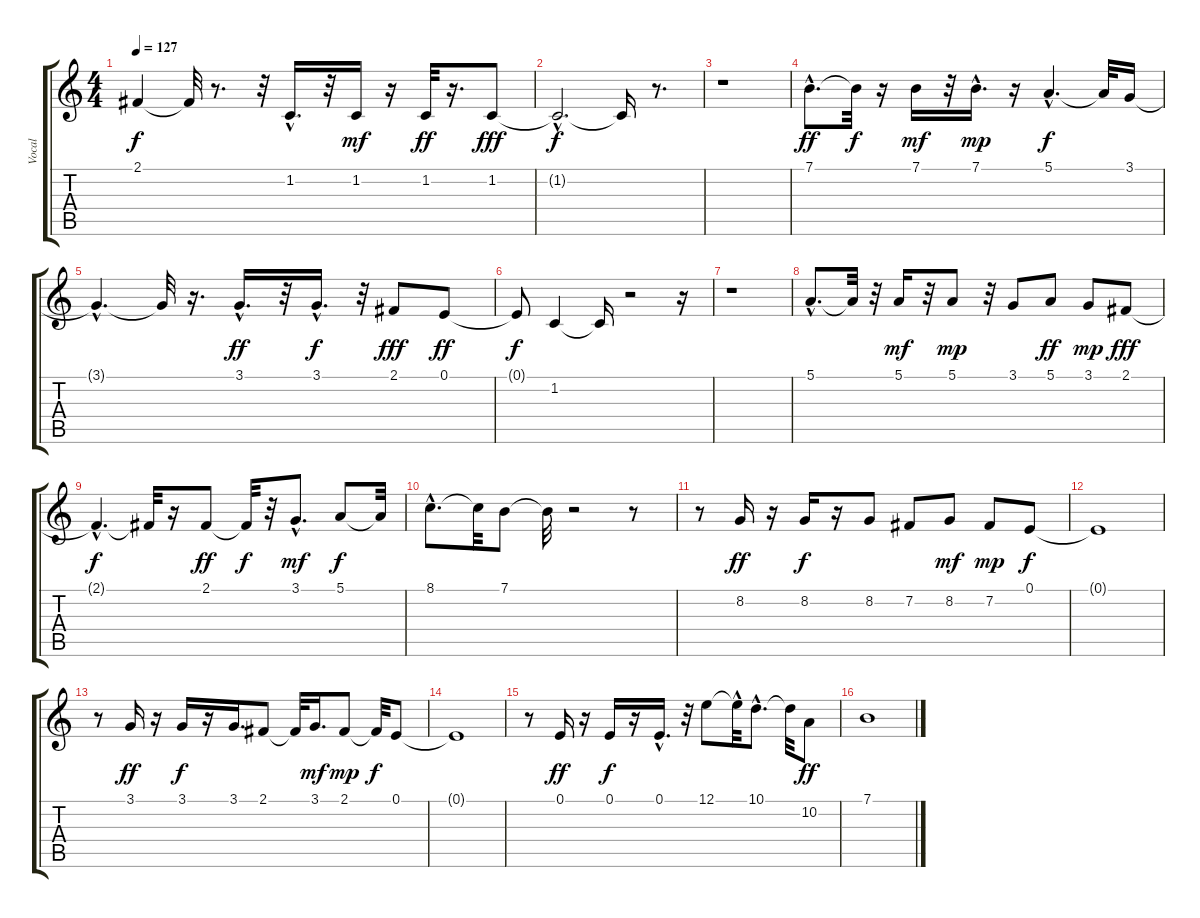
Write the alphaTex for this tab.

\track (" Vocal" " Vocal") {instrument blownbottle}
\staff {score tabs}
\tuning (E4 B3 G3 D3 A2 E2) {hide}
\ts (4 4)
\tempo 127
\clef g2
\ks c
2.1{t}.4{dy f} 2.1{t}.32 r.8{d} r.32 1.2{hac}.16{d} r.32 1.2.16{dy mf} r.16 1.2.32{dy ff} r.16{d} 1.2.8{dy fff} |
1.2{hac t}.2{d dy f} 1.2{t}.16 r.8{d} |
r.1 |
7.1{hac}.8{d dy ff} 7.1{t}.32{dy f} r.16 7.1.16{dy mf} r.32 7.1{hac}.16{d dy mp} r.16 5.1{hac}.4{d dy f} 5.1{t}.32 3.1.16 |
3.1{hac t}.4{d} 3.1{t}.32 r.16{d} 3.1{hac}.16{d dy ff} r.32 3.1{hac}.16{d dy f} r.32 2.1.8{dy fff} 0.1.8{dy ff} |
0.1{t}.8{dy f} 1.2.4 1.2{t}.16 r.2 r.16 |
r.1 |
5.1{hac}.8{d} 5.1{t}.32 r.32 5.1.16{dy mf} r.32 5.1.8{dy mp} r.32 3.1.8 5.1.8{dy ff} 3.1.8{dy mp} 2.1.8{dy fff} |
2.1{hac t}.4{d dy f} 2.1{t}.32 r.16 2.1.8{dy ff} 2.1{t}.32{dy f} r.32 3.1{hac}.8{d dy mf} 5.1.8{dy f} 5.1{t}.32 |
8.1{hac}.8{d} 8.1{t}.32 7.1.8 7.1{t}.32 r.2 r.8 |
r.8 8.2.16{dy ff} r.16 8.2.16{dy f} r.16 8.2.8 7.2.8 8.2.8{dy mf} 7.2.8{dy mp} 0.1.8{dy f} |
0.1{t}.1 |
r.8 3.1.16{dy ff} r.16 3.1.16{dy f} r.16 3.1.16{d} 2.1.8 2.1{t}.32 3.1.16{d dy mf} 2.1.8{dy mp} 2.1{t}.32{dy f} 0.1.8 |
0.1{t}.1 |
r.8 0.1.16{dy ff} r.16 0.1.16{dy f} r.16 0.1{hac}.16{d} r.32 12.1.8 12.1{hac t}.32 10.1{hac}.8{d} 10.1{t}.32 10.2.8{dy ff} |
7.1.1
